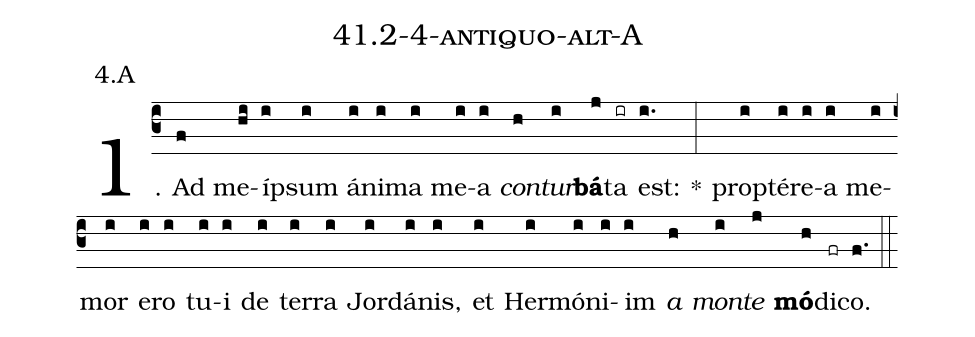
name: 41.2-4-antiquo-alt-A;
annotation: 4.A;
%%
(c3)1. Ad(f) me(hi)íp(i)sum(i) á(i)ni(i)ma(i) me(i)a(i) <i>con</i>(h)<i>tur</i>(i)<b>bá</b>(j)ta(ir) est:(i.) *(:) prop(i)tér(i)e(i)a(i) me(i)mor(i) e(i)ro(i) tu(i)i(i) de(i) ter(i)ra(i) Jor(i)dá(i)nis,(i) et(i) Her(i)mó(i)ni(i)im(i) <i>a</i>(h) <i>mon</i>(i)<i>te</i>(j) <b>mó</b>(h)di(fr)co.(f.) (::)


%E(i) u(h) o(i) u(j) a(h) e.(f.) (::)
